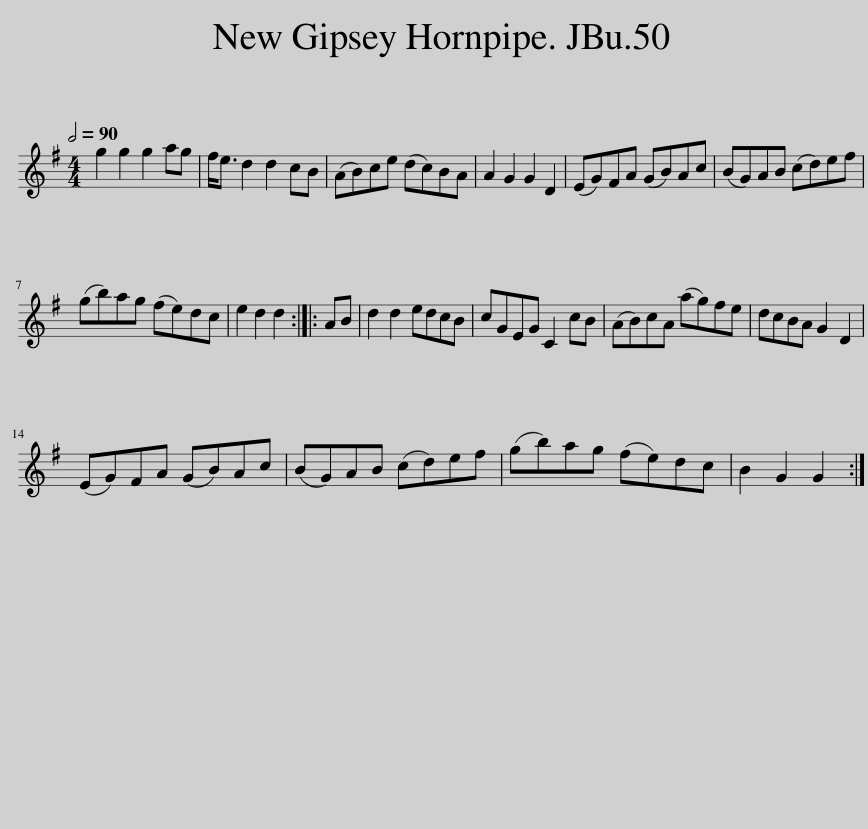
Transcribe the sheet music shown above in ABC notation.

X:1
L:1/8
Q:1/2=90
M:4/4
I:linebreak $
K:G
V:1 treble
V:1
 g2 g2 g2 ag | f<e d2 d2 cB | (AB)ce (dc)BA | A2 G2 G2 D2 | (EG)FA (GB)Ac | %5
 (BG)AB (cd)ef |$ (gb)ag (fe)dc | e2 d2 d2 :: AB | d2 d2 edcB | %10
 cGEG C2 cB | (AB)cA (ag)fe | dcBA G2 D2 |$ (EG)FA (GB)Ac | (BG)AB (cd)ef | %15
 (gb)ag (fe)dc | B2 G2 G2 :| %17
